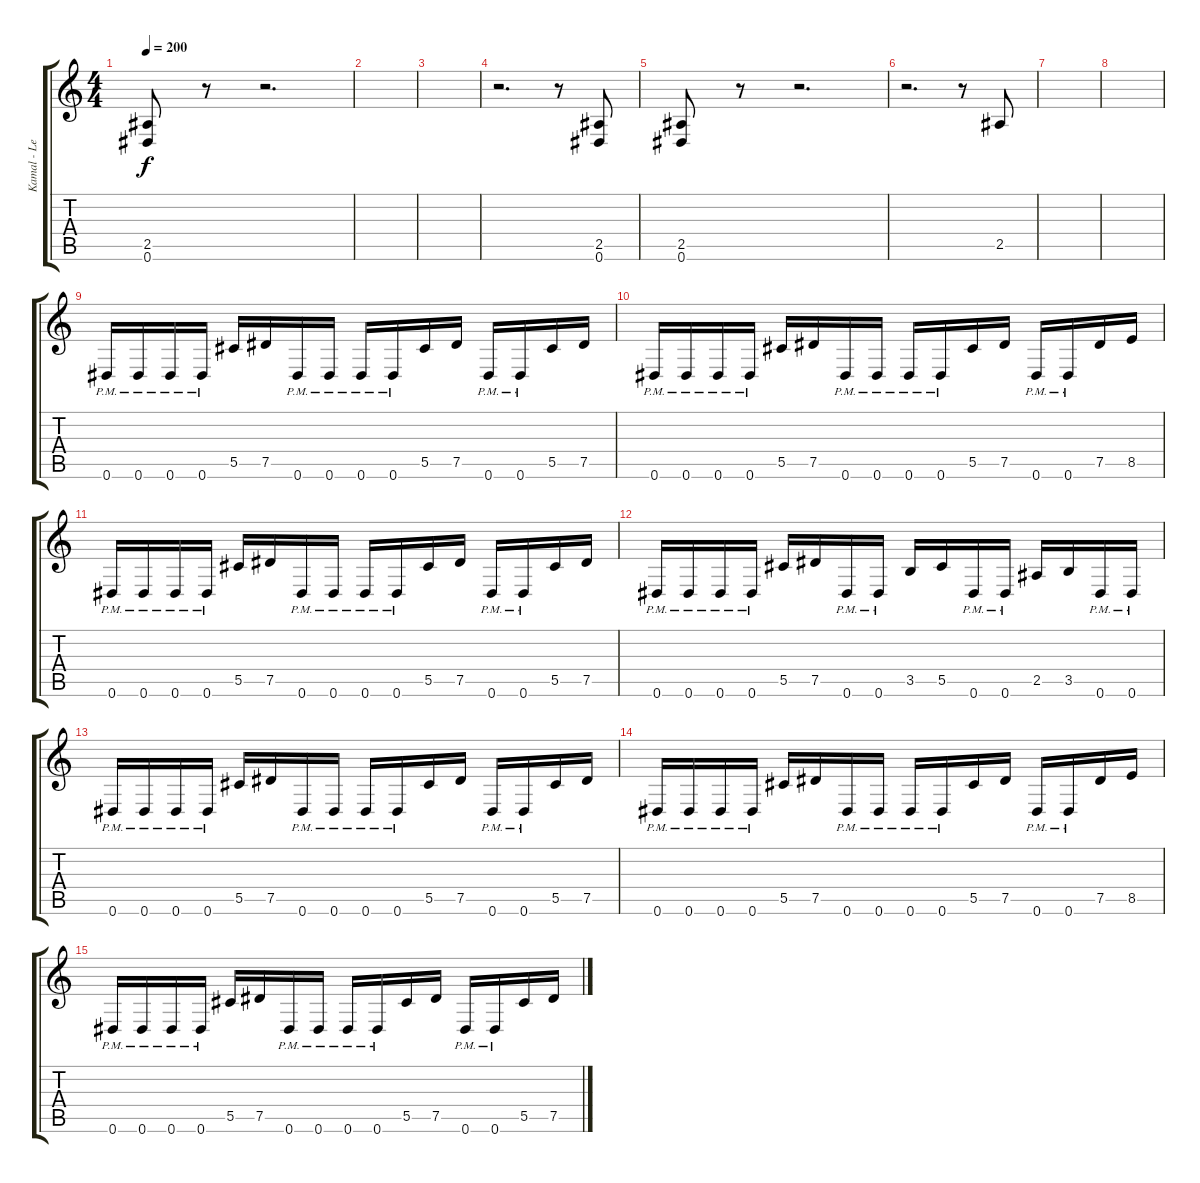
\track ("Kamal - Lead" "Kamal - Le") {instrument distortionguitar}
\staff {score tabs}
\tuning (Eb4 Bb3 Gb3 Db3 Ab2 Eb2) {hide}
\ts (4 4)
\tempo 200
\clef g2
\ks c
(2.5 0.6).8{dy f instrument distortionguitar} r.8 r.2{d} |
|
|
r.2{d} r.8 (2.5 0.6).8 |
(2.5 0.6).8 r.8 r.2{d} |
r.2{d} r.8 2.5.8 |
|
|
0.6{pm}.16 0.6{pm}.16 0.6{pm}.16 0.6{pm}.16 5.5.16 7.5.16 0.6{pm}.16 0.6{pm}.16 0.6{pm}.16 0.6{pm}.16 5.5.16 7.5.16 0.6{pm}.16 0.6{pm}.16 5.5.16 7.5.16 |
0.6{pm}.16 0.6{pm}.16 0.6{pm}.16 0.6{pm}.16 5.5.16 7.5.16 0.6{pm}.16 0.6{pm}.16 0.6{pm}.16 0.6{pm}.16 5.5.16 7.5.16 0.6{pm}.16 0.6{pm}.16 7.5.16 8.5.16 |
0.6{pm}.16 0.6{pm}.16 0.6{pm}.16 0.6{pm}.16 5.5.16 7.5.16 0.6{pm}.16 0.6{pm}.16 0.6{pm}.16 0.6{pm}.16 5.5.16 7.5.16 0.6{pm}.16 0.6{pm}.16 5.5.16 7.5.16 |
0.6{pm}.16 0.6{pm}.16 0.6{pm}.16 0.6{pm}.16 5.5.16 7.5.16 0.6{pm}.16 0.6{pm}.16 3.5.16 5.5.16 0.6{pm}.16 0.6{pm}.16 2.5.16 3.5.16 0.6{pm}.16 0.6{pm}.16 |
0.6{pm}.16 0.6{pm}.16 0.6{pm}.16 0.6{pm}.16 5.5.16 7.5.16 0.6{pm}.16 0.6{pm}.16 0.6{pm}.16 0.6{pm}.16 5.5.16 7.5.16 0.6{pm}.16 0.6{pm}.16 5.5.16 7.5.16 |
0.6{pm}.16 0.6{pm}.16 0.6{pm}.16 0.6{pm}.16 5.5.16 7.5.16 0.6{pm}.16 0.6{pm}.16 0.6{pm}.16 0.6{pm}.16 5.5.16 7.5.16 0.6{pm}.16 0.6{pm}.16 7.5.16 8.5.16 |
0.6{pm}.16 0.6{pm}.16 0.6{pm}.16 0.6{pm}.16 5.5.16 7.5.16 0.6{pm}.16 0.6{pm}.16 0.6{pm}.16 0.6{pm}.16 5.5.16 7.5.16 0.6{pm}.16 0.6{pm}.16 5.5.16 7.5.16
